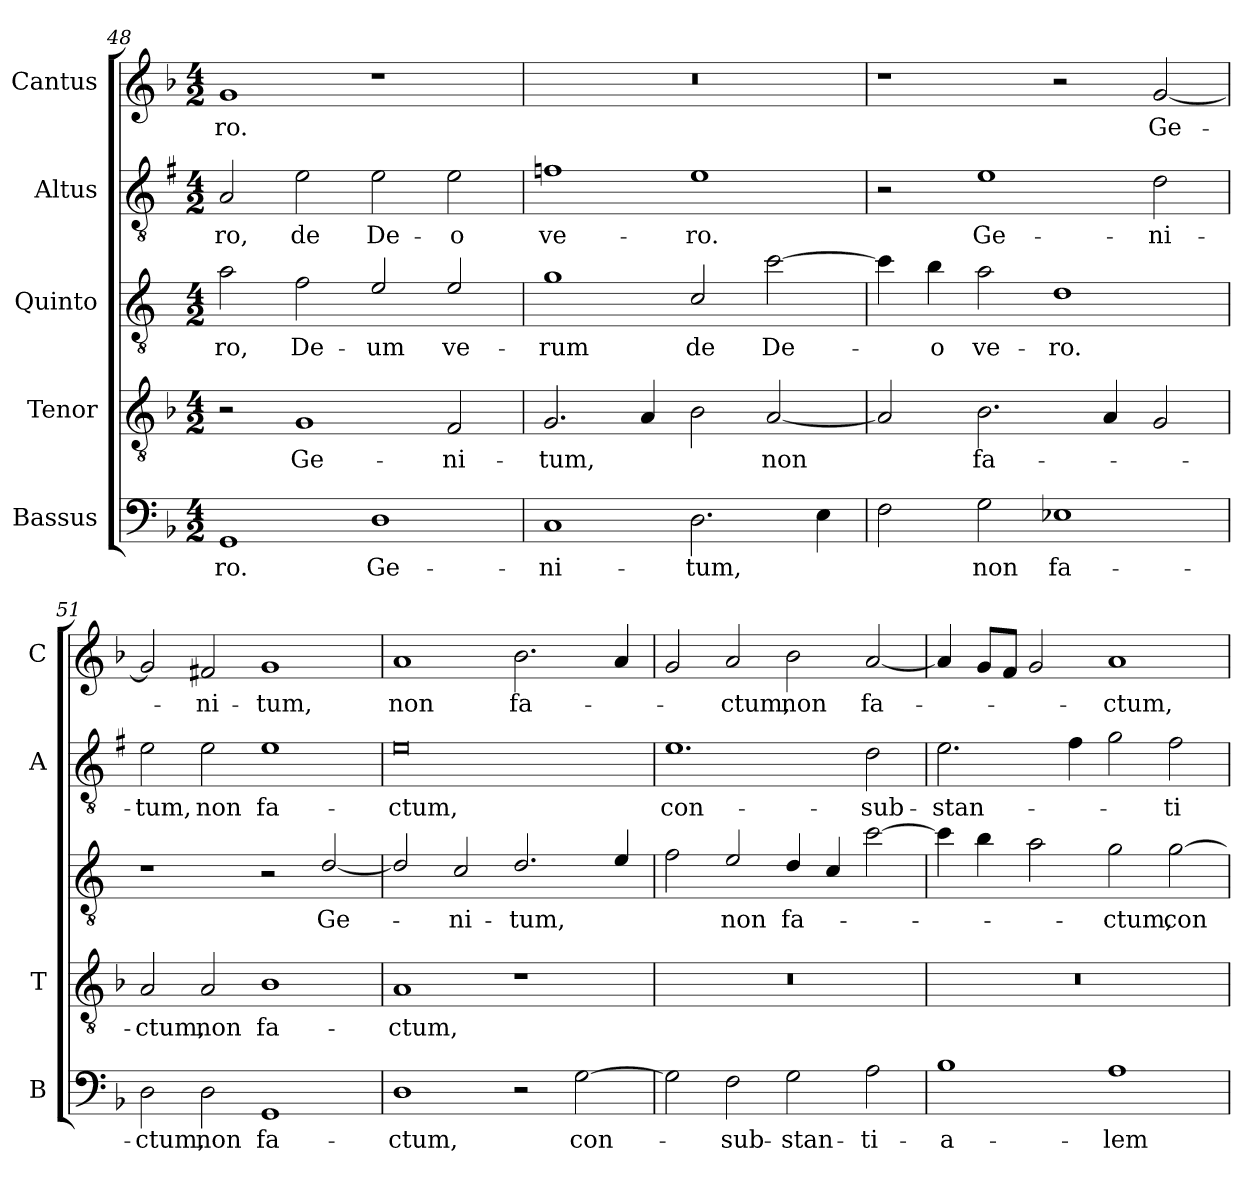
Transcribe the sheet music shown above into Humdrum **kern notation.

**kern	**text	**kern	**text	**kern	**text	**kern	**text	**kern	**text
*part5	*part5	*part4	*part4	*part3	*part3	*part2	*part2	*part1	*part1
*staff5	*staff5	*staff4	*staff4	*staff3	*staff3	*staff2	*staff2	*staff1	*staff1
*I"Bassus	*	*I"Tenor	*	*I"Quinto	*	*I"Altus	*	*I"Cantus	*
*I'B	*	*I'T	*	*	*	*I'A	*	*I'C	*
!!LO:LB:g=z
*clefF4	*	*clefGv2	*	*clefGv2	*	*clefGv2	*	*clefG2	*
*	*	*	*	*ITrd4c7	*	*ITrd1c2	*	*	*
*k[b-]	*	*k[b-]	*	*k[b-]	*	*k[b-]	*	*k[b-]	*
*F:	*	*F:	*	*F:	*	*F:	*	*F:	*
*M4/2	*	*M4/2	*	*M4/2	*	*M4/2	*	*M4/2	*
=48	=48	=48	=48	=48	=48	=48	=48	=48	=48
!	!LO:LY:b	!	!	!	!LO:LY:b	!	!LO:LY:b	!	!LO:LY:b
1GG	-ro.	2r	.	2d\	-ro,	2G/	-ro,	1g	-ro.
!	!	!	!LO:LY:b	!	!LO:LY:b	!	!LO:LY:b	!	!
.	.	1G	Ge-	2B-\	De-	2d\	de	.	.
!	!LO:LY:b	!	!	!	!LO:LY:b	!	!LO:LY:b	!	!
1D	Ge-	.	.	2A/	-um	2d\	De-	1r	.
!	!	!	!LO:LY:b	!	!LO:LY:b	!	!LO:LY:b	!	!
.	.	2F/	-ni-	2A/	ve-	2d\	-o	.	.
=49	=49	=49	=49	=49	=49	=49	=49	=49	=49
!	!LO:LY:b	!	!LO:LY:b	!	!LO:LY:b	!	!LO:LY:b	!	!
1C	-ni-	2.G/	-tum,	1c	-rum	1e-X	ve-	0r	.
.	.	4A/	.	.	.	.	.	.	.
!	!LO:LY:b	!	!	!	!LO:LY:b	!	!LO:LY:b	!	!
2.D\	-tum,	2B-\	.	2F/	de	1d	-ro.	.	.
!	!	!	!LO:LY:b	!	!LO:LY:b	!	!	!	!
.	.	[2A/	non	[2f\	De-	.	.	.	.
4E\	.	.	.	.	.	.	.	.	.
=50	=50	=50	=50	=50	=50	=50	=50	=50	=50
2F\	.	2A/]	.	4f\]	.	2r	.	1r	.
!	!	!	!	!	!LO:LY:b	!	!	!	!
.	.	.	.	4e\	-o	.	.	.	.
!	!LO:LY:b	!	!LO:LY:b	!	!LO:LY:b	!	!LO:LY:b	!	!
2G\	non	2.B-\	fa-	2d\	ve-	1d	Ge-	.	.
!	!LO:LY:b	!	!	!	!LO:LY:b	!	!	!	!
1E-X	fa-	.	.	1G	-ro.	.	.	2r	.
.	.	4A/	.	.	.	.	.	.	.
!	!	!	!	!	!	!	!LO:LY:b	!	!LO:LY:b
.	.	2G/	.	.	.	2c\	-ni-	[2g/	Ge-
=51	=51	=51	=51	=51	=51	=51	=51	=51	=51
!	!LO:LY:b	!	!LO:LY:b	!	!	!	!LO:LY:b	!	!
2D\	-ctum,	2A/	-ctum,	1r	.	2d\	-tum,	2g/]	.
!	!LO:LY:b	!	!LO:LY:b	!	!	!	!LO:LY:b	!	!LO:LY:b
2D\	non	2A/	non	.	.	2d\	non	2f#X/	-ni-
!	!LO:LY:b	!	!LO:LY:b	!	!	!	!LO:LY:b	!	!LO:LY:b
1GG	fa-	1B-	fa-	2r	.	1d	fa-	1g	-tum,
!	!	!	!	!	!LO:LY:b	!	!	!	!
.	.	.	.	[2G/	Ge-	.	.	.	.
=52	=52	=52	=52	=52	=52	=52	=52	=52	=52
!	!LO:LY:b	!	!LO:LY:b	!	!	!	!LO:LY:b	!	!LO:LY:b
1D	-ctum,	1A	-ctum,	2G/]	.	0d	-ctum,	1a	non
!	!	!	!	!	!LO:LY:b	!	!	!	!
.	.	.	.	2F/	-ni-	.	.	.	.
!	!	!	!	!	!LO:LY:b	!	!	!	!LO:LY:b
2r	.	1r	.	2.G/	-tum,	.	.	2.b-\	fa-
!	!LO:LY:b	!	!	!	!	!	!	!	!
[2G\	con-	.	.	.	.	.	.	.	.
.	.	.	.	4A/	.	.	.	4a/	.
=53	=53	=53	=53	=53	=53	=53	=53	=53	=53
!	!	!	!	!	!	!	!LO:LY:b	!	!
2G\]	.	0r	.	2B-\	.	1.d	con-	2g/	.
!	!LO:LY:b	!	!	!	!LO:LY:b	!	!	!	!LO:LY:b
2F\	-sub-	.	.	2A/	non	.	.	2a/	-ctum,
!	!LO:LY:b	!	!	!	!LO:LY:b	!	!	!	!LO:LY:b
2G\	-stan-	.	.	4G/	fa-	.	.	2b-\	non
.	.	.	.	4F/	.	.	.	.	.
!	!LO:LY:b	!	!	!	!	!	!LO:LY:b	!	!LO:LY:b
2A\	-ti-	.	.	[2f\	.	2c\	-sub-	[2a/	fa-
!!LO:PB:g=z
=54	=54	=54	=54	=54	=54	=54	=54	=54	=54
!	!LO:LY:b	!	!	!	!	!	!LO:LY:b	!	!
1B-	-a-	0r	.	4f\]	.	2.d\	-stan-	4a/]	.
.	.	.	.	4e\	.	.	.	8g/L	.
.	.	.	.	.	.	.	.	8f/J	.
.	.	.	.	2d\	.	.	.	2g/	.
.	.	.	.	.	.	4e\	.	.	.
!	!LO:LY:b	!	!	!	!LO:LY:b	!	!	!	!LO:LY:b
1A	-lem	.	.	2c\	-ctum,	2f\	.	1a	-ctum,
!	!	!	!	!	!LO:LY:b	!	!LO:LY:b	!	!
.	.	.	.	[2c\	con-	2e\	-ti-	.	.
=	=	=	=	=	=	=	=	=	=
*-	*-	*-	*-	*-	*-	*-	*-	*-	*-
